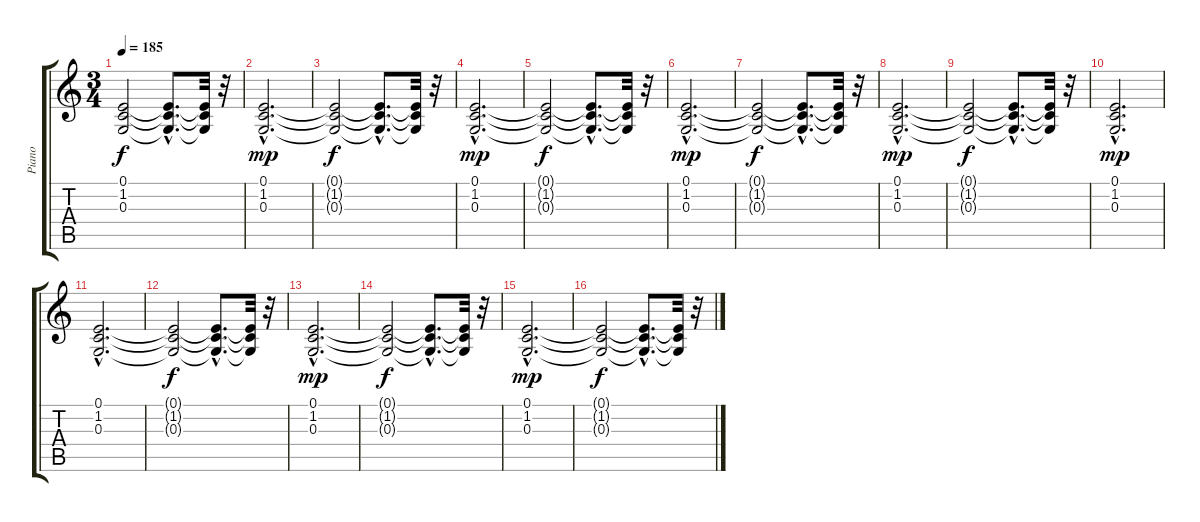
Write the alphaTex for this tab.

\track ("Piano " "Piano ") {instrument electricpiano1}
\staff {score tabs}
\tuning (E4 B3 G3 D3 A2 E2) {hide}
\ts (3 4)
\tempo 185
\clef g2
\ks c
(0.1{t} 1.2{t} 0.3{t}).2{dy f} (0.1{hac t} 1.2{hac t} 0.3{hac t}).8{d} (0.1{t} 1.2{t} 0.3{t}).32 r.32 |
(0.1{hac} 1.2{hac} 0.3{hac}).2{d dy mp} |
(0.1{t} 1.2{t} 0.3{t}).2{dy f} (0.1{hac t} 1.2{hac t} 0.3{hac t}).8{d} (0.1{t} 1.2{t} 0.3{t}).32 r.32 |
(0.1{hac} 1.2{hac} 0.3{hac}).2{d dy mp} |
(0.1{t} 1.2{t} 0.3{t}).2{dy f} (0.1{hac t} 1.2{hac t} 0.3{hac t}).8{d} (0.1{t} 1.2{t} 0.3{t}).32 r.32 |
(0.1{hac} 1.2{hac} 0.3{hac}).2{d dy mp} |
(0.1{t} 1.2{t} 0.3{t}).2{dy f} (0.1{hac t} 1.2{hac t} 0.3{hac t}).8{d} (0.1{t} 1.2{t} 0.3{t}).32 r.32 |
(0.1{hac} 1.2{hac} 0.3{hac}).2{d dy mp} |
(0.1{t} 1.2{t} 0.3{t}).2{dy f} (0.1{hac t} 1.2{hac t} 0.3{hac t}).8{d} (0.1{t} 1.2{t} 0.3{t}).32 r.32 |
(0.1{hac} 1.2{hac} 0.3{hac}).2{d dy mp} |
(0.1{hac} 1.2{hac} 0.3{hac}).2{d} |
(0.1{t} 1.2{t} 0.3{t}).2{dy f} (0.1{hac t} 1.2{hac t} 0.3{hac t}).8{d} (0.1{t} 1.2{t} 0.3{t}).32 r.32 |
(0.1{hac} 1.2{hac} 0.3{hac}).2{d dy mp} |
(0.1{t} 1.2{t} 0.3{t}).2{dy f} (0.1{hac t} 1.2{hac t} 0.3{hac t}).8{d} (0.1{t} 1.2{t} 0.3{t}).32 r.32 |
(0.1{hac} 1.2{hac} 0.3{hac}).2{d dy mp} |
(0.1{t} 1.2{t} 0.3{t}).2{dy f} (0.1{hac t} 1.2{hac t} 0.3{hac t}).8{d} (0.1{t} 1.2{t} 0.3{t}).32 r.32
